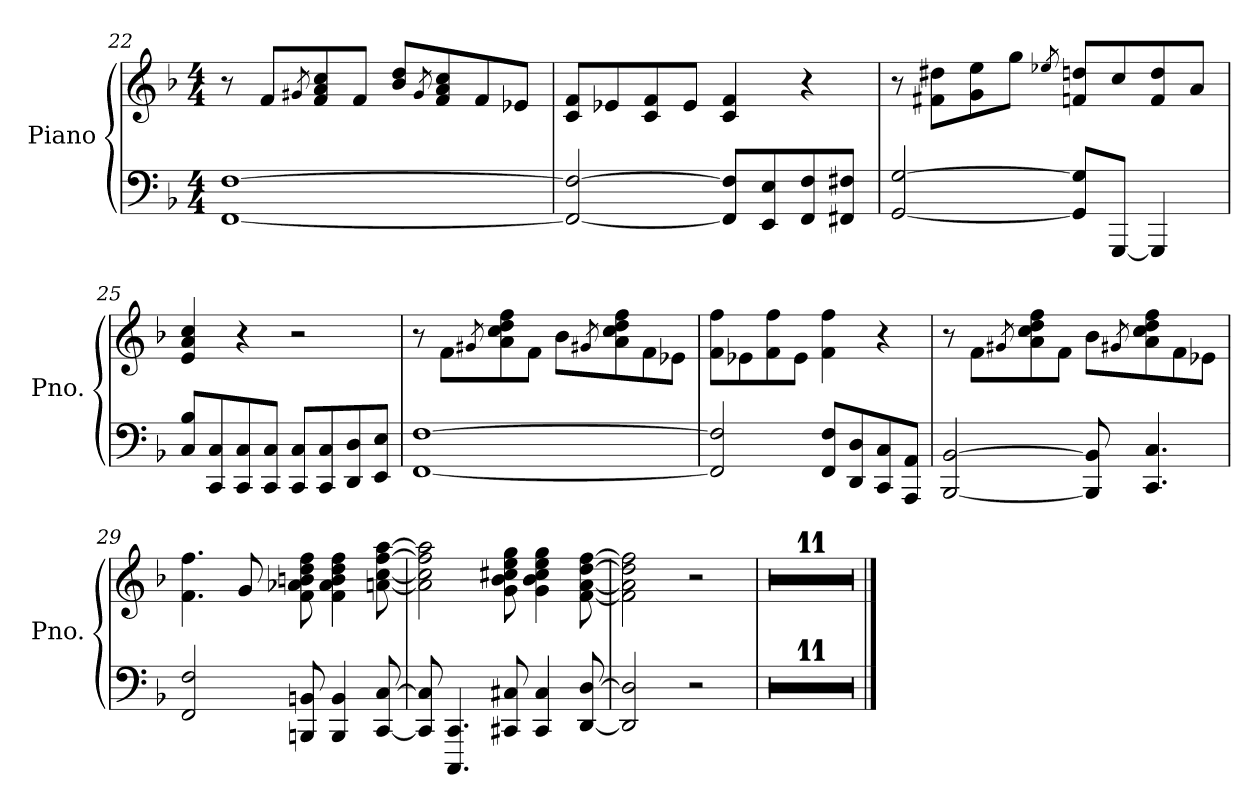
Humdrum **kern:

**kern	**kern
*part1	*part1
*staff2	*staff1
*I"Piano	*
*I'Pno.	*
*clefF4	*clefG2
*k[b-]	*k[b-]
*M4/4	*M4/4
=22	=22
[1FF [1F	8r
.	8f/L
.	8qg#X/
.	8f/ 8a/ 8cc/
.	8f/J
.	8b-/ 8dd/L
.	8qg#/
.	8f/ 8a/ 8cc/
.	8f/
.	8e-X/J
!!LO:LB:g=z
=23	=23
2FF/_ 2F/_	8c/ 8f/L
.	8e-X/
.	8c/ 8f/
.	8e-/J
8FF/] 8F/]L	4c/ 4f/
8EE/ 8E/	.
8FF/ 8F/	4r
8FF#X/ 8F#X/J	.
=24	=24
[2GG/ [2G/	8r
.	8f#X\ 8dd#X\L
.	8g\ 8ee\
.	8gg\J
.	8qee-X/
8GG/] 8G/]L	8fn/ 8ddn/L
[8GGG/J	8cc/
4GGG/]	8f/ 8dd/
.	8a/J
=25	=25
8C/ 8B-/L	4e/ 4a/ 4cc/
8CC/ 8C/	.
8CC/ 8C/	4r
8CC/ 8C/J	.
8CC/ 8C/L	2r
8CC/ 8C/	.
8DD/ 8D/	.
8EE/ 8E/J	.
!!LO:LB:g=z
=26	=26
[1FF [1F	8r
.	8f\L
.	8qg#X/
.	8a\ 8cc\ 8dd\ 8ff\
.	8f\J
.	8b-\L
.	8qg#X/
.	8a\ 8cc\ 8dd\ 8ff\
.	8f\
.	8e-X\J
=27	=27
2FF/] 2F/]	8f\ 8ff\L
.	8e-X\
.	8f\ 8ff\
.	8e-\J
8FF/ 8F/L	4f\ 4ff\
8DD/ 8D/	.
8CC/ 8C/	4r
8AAA/ 8AA/J	.
=28	=28
[2BBB-/ [2BB-/	8r
.	8f\L
.	8qg#X/
.	8a\ 8cc\ 8dd\ 8ff\
.	8f\J
8BBB-/] 8BB-/]	8b-\L
.	8qg#X/
4.CC/ 4.C/	8a\ 8cc\ 8dd\ 8ff\
.	8f\
.	8e-X\J
!!LO:LB:g=z
=29	=29
2FF/ 2F/	4.f\ 4.ff\
.	8g/
8BBBn/ 8BBn/	8f\ 8a-X\ 8bn\ 8dd\ 8ff\
4BBB/ 4BB/	4f\ 4a-\ 4b\ 4dd\ 4ff\
[8CC/ [8C/	[8an\ [8cc\ [8ff\ [8aa\
=30	=30
8CC/] 8C/]	2a\] 2cc\] 2ff\] 2aa\]
4.CCC/ 4.CC/	.
8CC#X/ 8C#X/	8g\ 8b-\ 8cc#X\ 8ee\ 8gg\
4CC#/ 4C#/	4g\ 4b-\ 4cc#\ 4ee\ 4gg\
[8DD/ [8D/	[8f\ [8a\ [8dd\ [8ff\
=31	=31
2DD/] 2D/]	2f\] 2a\] 2dd\] 2ff\]
2r	2r
=32	=32
1r	1r
=33	=33
1r	1r
=34	=34
1r	1r
=35	=35
1r	1r
=36	=36
1r	1r
=37	=37
1r	1r
=38	=38
1r	1r
=39	=39
1r	1r
=40	=40
1r	1r
!!LO:LB:g=z
=41	=41
1r	1r
=42	=42
1r	1r
==	==
*-	*-
